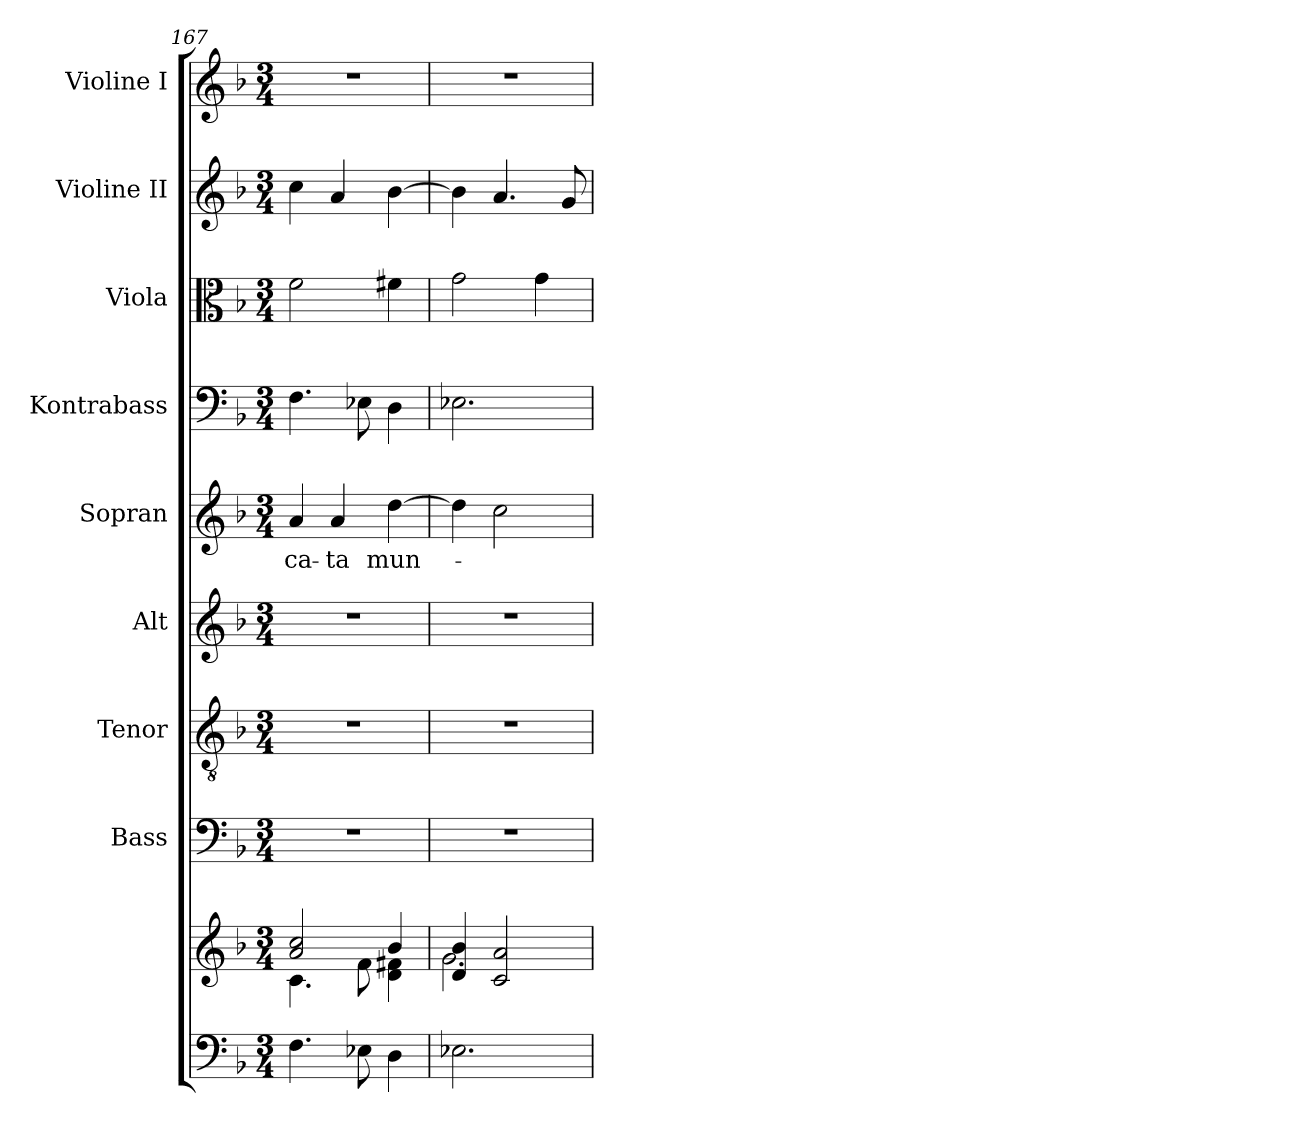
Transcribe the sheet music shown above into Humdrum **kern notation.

**kern	**kern	**kern	**kern	**kern	**kern	**text	**kern	**kern	**kern	**kern
*part9	*part9	*part8	*part7	*part6	*part5	*part5	*part4	*part3	*part2	*part1
*staff10	*staff9	*staff8	*staff7	*staff6	*staff5	*staff5	*staff4	*staff3	*staff2	*staff1
*	*	*I"Bass	*I"Tenor	*I"Alt	*I"Sopran	*	*I"Kontrabass	*I"Viola	*I"Violine II	*I"Violine I
*	*	*I'B.	*I'T.	*I'A.	*I'S.	*	*I'Kb.	*I'Vla.	*I'Vl. II	*I'Vl. I
*clefF4	*clefG2	*clefF4	*clefGv2	*clefG2	*clefG2	*	*clefF4	*clefC3	*clefG2	*clefG2
*	*	*	*	*	*	*	*ITrd7c12	*	*	*
*k[b-]	*k[b-]	*k[b-]	*k[b-]	*k[b-]	*k[b-]	*	*k[b-]	*k[b-]	*k[b-]	*k[b-]
*F:	*F:	*F:	*F:	*F:	*F:	*	*F:	*F:	*F:	*F:
*M3/4	*M3/4	*M3/4	*M3/4	*M3/4	*M3/4	*	*M3/4	*M3/4	*M3/4	*M3/4
=167	=167	=167	=167	=167	=167	=167	=167	=167	=167	=167
*	*^	*	*	*	*	*	*	*	*	*
!	!	!	!	!	!	!	!LO:LY:b	!	!	!	!
4.F\	2a/ 2cc/	4.c\	2.r	2.r	2.r	4a/	-ca-	4.FF\	2f\	4cc\	2.r
!	!	!	!	!	!	!	!LO:LY:b	!	!	!	!
.	.	.	.	.	.	4a/	-ta	.	.	4a/	.
8E-X\	.	8f\	.	.	.	.	.	8EE-X\	.	.	.
!	!	!	!	!	!	!	!LO:LY:b	!	!	!	!
4D\	4b-/	4d\ 4f#X\	.	.	.	[4dd\	mun-	4DD\	4f#X\	[4b-\	.
=168	=168	=168	=168	=168	=168	=168	=168	=168	=168	=168	=168
2.E-X\	4d/ 4b-/	2.g\	2.r	2.r	2.r	4dd\]	.	2.EE-X\	2g\	4b-\]	2.r
.	2c/ 2a/	.	.	.	.	2cc\	.	.	.	4.a/	.
.	.	.	.	.	.	.	.	.	4g\	.	.
.	.	.	.	.	.	.	.	.	.	8g/	.
*	*v	*v	*	*	*	*	*	*	*	*	*
=	=	=	=	=	=	=	=	=	=	=
*-	*-	*-	*-	*-	*-	*-	*-	*-	*-	*-
